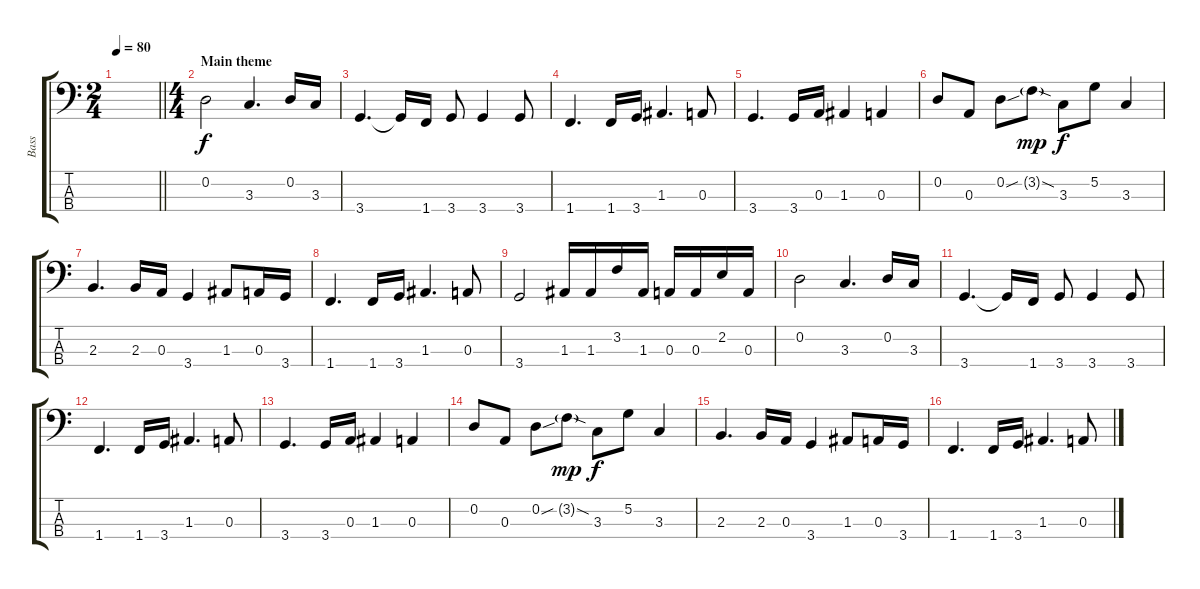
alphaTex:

\track ("Bass" "Bass") {instrument electricbasspick}
\staff {score tabs}
\tuning (G2 D2 A1 E1) {hide}
\ts (2 4)
\tempo 80
\clef f4
\barLineRight lightlight
\ks c
|
\ts (4 4)
\section ("" "Main theme")
0.2.2 3.3.4{d} 0.2.16 3.3.16 |
3.4.4{d} 3.4{t}.16 1.4.16 3.4.8 3.4.4 3.4.8 |
1.4.4{d} 1.4.16 3.4.16 1.3.4{d} 0.3.8 |
3.4.4{d} 3.4.16 0.3.16 1.3.4 0.3.4 |
0.2.8 0.3.8 0.2{sou}.8 3.2{sod g}.8{dy mp} 3.3.8{dy f} 5.2.8 3.3.4 |
2.3.4{d} 2.3.16 0.3.16 3.4.4 1.3.8 0.3.16 3.4.16 |
1.4.4{d} 1.4.16 3.4.16 1.3.4{d} 0.3.8 |
3.4.2 1.3.16 1.3.16 3.2.16 1.3.16 0.3.16 0.3.16 2.2.16 0.3.16 |
0.2.2 3.3.4{d} 0.2.16 3.3.16 |
3.4.4{d} 3.4{t}.16 1.4.16 3.4.8 3.4.4 3.4.8 |
1.4.4{d} 1.4.16 3.4.16 1.3.4{d} 0.3.8 |
3.4.4{d} 3.4.16 0.3.16 1.3.4 0.3.4 |
0.2.8 0.3.8 0.2{sou}.8 3.2{sod g}.8{dy mp} 3.3.8{dy f} 5.2.8 3.3.4 |
2.3.4{d} 2.3.16 0.3.16 3.4.4 1.3.8 0.3.16 3.4.16 |
1.4.4{d} 1.4.16 3.4.16 1.3.4{d} 0.3.8
